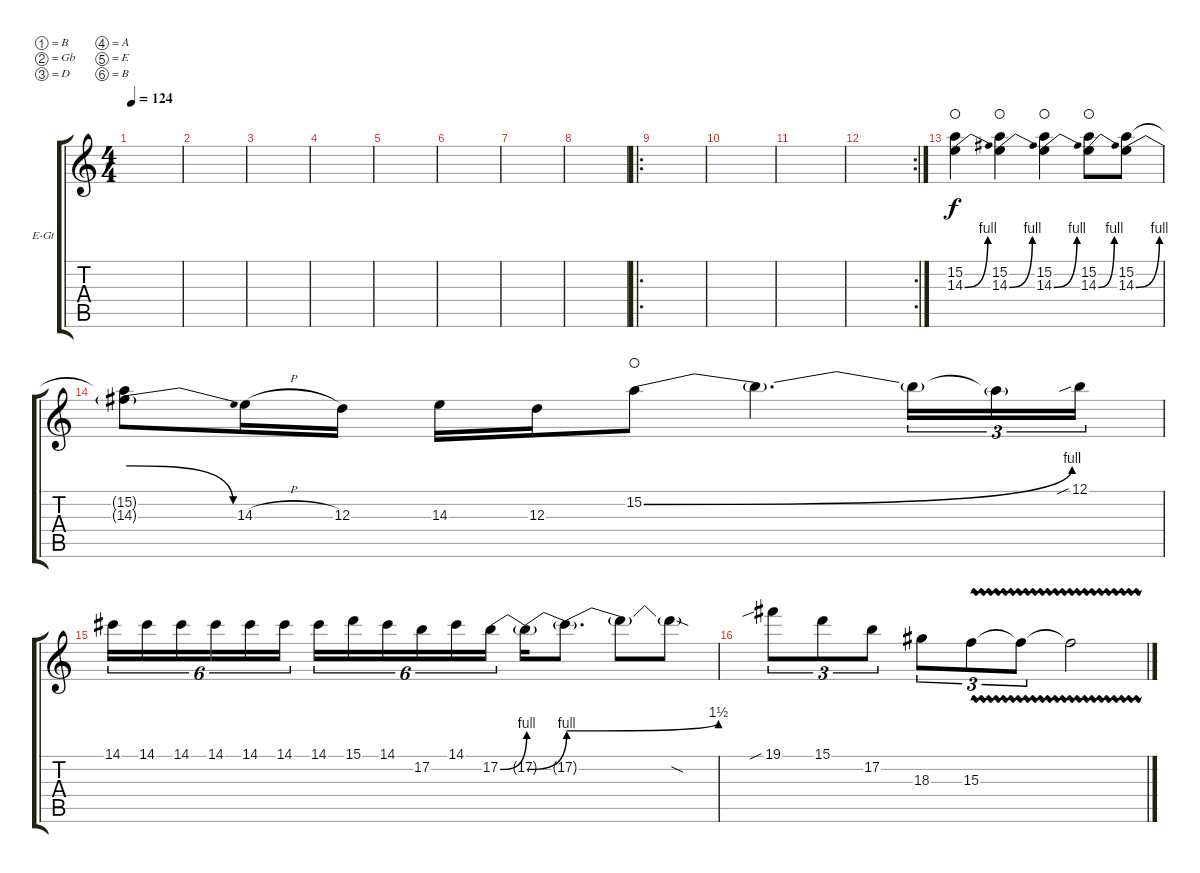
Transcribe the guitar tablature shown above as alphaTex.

\bracketExtendMode groupsimilarinstruments
\firstSystemTrackNameOrientation horizontal
\otherSystemsTrackNameOrientation horizontal
\track ("Lead Guitar 1" "E-Gt") {instrument overdrivenguitar}
\staff {score tabs}
\tuning (B3 Gb3 D3 A2 E2 B1)
\ts (4 4)
\tempo 124
\clef g2
\ks c
|
|
|
|
|
|
|
|
\ro
|
|
|
\rc 2
|
(15.2 14.3{be (bend 0 0 15 4)}).4{waho} (15.2 14.3{be (bend 0 0 15 4)}).4{waho} (15.2 14.3{be (bend 0 0 15 4)}).4{waho} (15.2 14.3{be (bend 0 0 15 4)}).8{waho} (15.2 14.3{be (bend 0 0 43.8 4)}).8 |
(15.2{t} 14.3{be (release 0 4 15 0) t}).8 14.3{h}.16 12.3.16 14.3.16 12.3.16 15.2{be (bend 0 0 15 4)}.8{waho} 15.2{t}.4{d} 15.2{t}.16{tu (3 2)} 15.2{t}.16{tu (3 2)} 12.1{sib}.16{tu (3 2)} |
14.1.16{tu (6 4)} 14.1.16{tu (6 4)} 14.1.16{tu (6 4)} 14.1.16{tu (6 4)} 14.1.16{tu (6 4)} 14.1.16{tu (6 4)} 14.1.16{tu (6 4)} 15.1.16{tu (6 4)} 14.1.16{tu (6 4)} 17.2.16{tu (6 4)} 14.1.16{tu (6 4)} 17.2{be (bend 0 0 15 4)}.16{tu (6 4)} 17.2{be (bend 0 0 15 4) t}.16 17.2{be (bend 0 4 15 6) t}.8{d} 17.2{t}.8 17.2{sod t}.8 |
19.1{sib}.8{tu (3 2)} 15.1.8{tu (3 2)} 17.2.8{tu (3 2)} 18.3.8{tu (3 2)} 15.3{vw}.8{tu (3 2)} 15.3{vw t}.8{tu (3 2)} 15.3{vw t}.2
